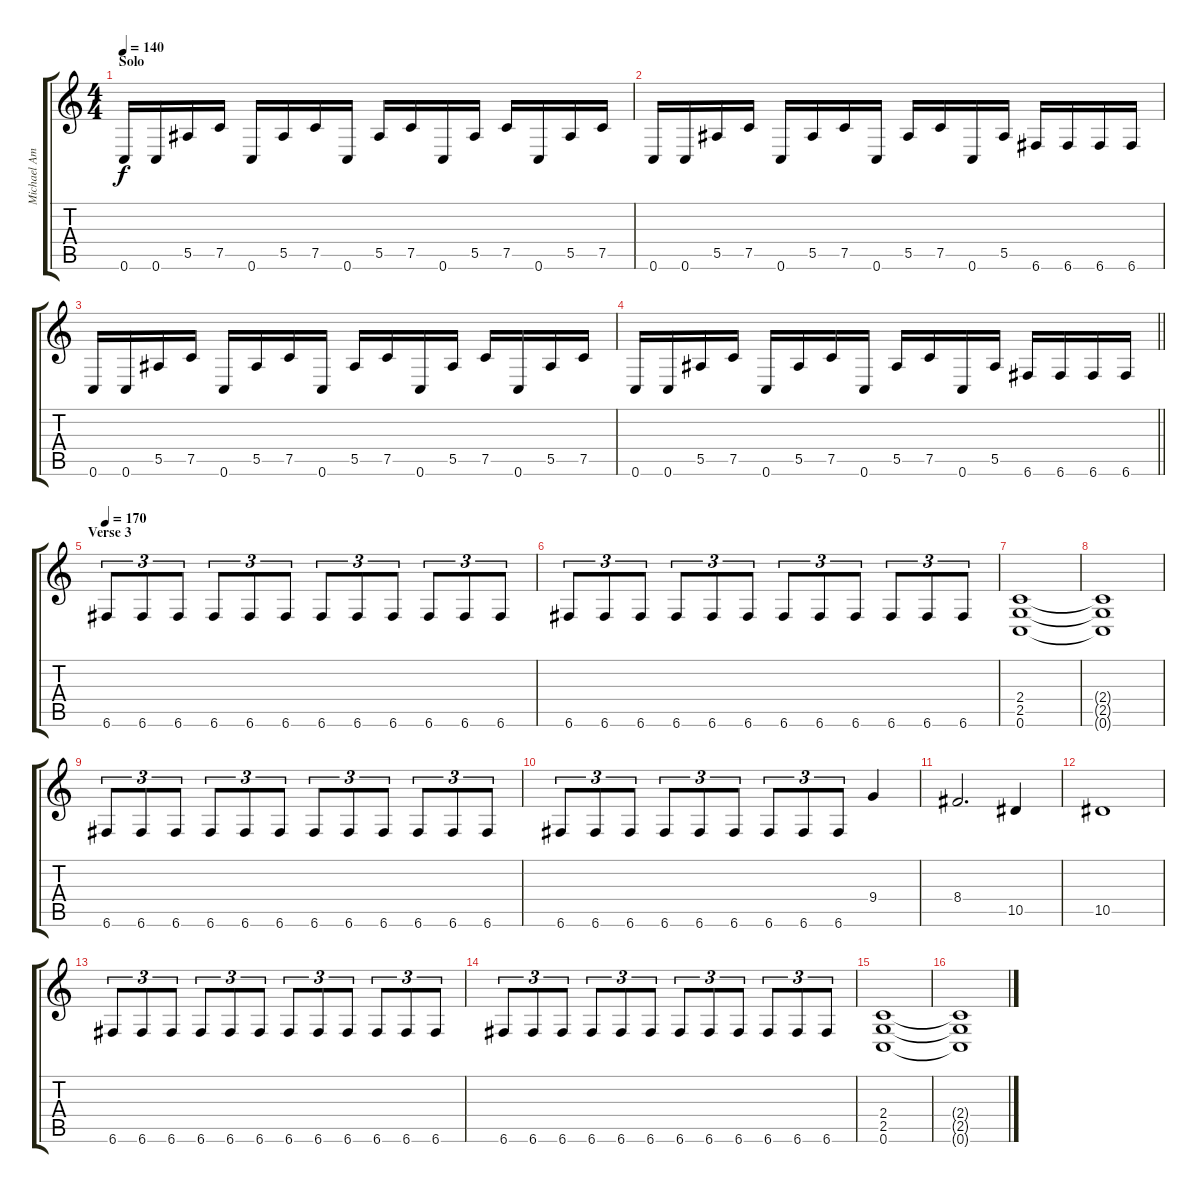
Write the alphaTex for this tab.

\track ("Michael Ammot" "Michael Am") {instrument distortionguitar}
\staff {score tabs}
\tuning (C4 G3 Eb3 Bb2 F2 C2) {hide}
\ts (4 4)
\section ("" "Solo")
\tempo 140
\clef g2
\ks c
0.6.16{dy f} 0.6.16 5.5.16 7.5.16 0.6.16 5.5.16 7.5.16 0.6.16 5.5.16 7.5.16 0.6.16 5.5.16 7.5.16 0.6.16 5.5.16 7.5.16 |
0.6.16 0.6.16 5.5.16 7.5.16 0.6.16 5.5.16 7.5.16 0.6.16 5.5.16 7.5.16 0.6.16 5.5.16 6.6.16 6.6.16 6.6.16 6.6.16 |
0.6.16 0.6.16 5.5.16 7.5.16 0.6.16 5.5.16 7.5.16 0.6.16 5.5.16 7.5.16 0.6.16 5.5.16 7.5.16 0.6.16 5.5.16 7.5.16 |
\barLineRight lightlight
0.6.16 0.6.16 5.5.16 7.5.16 0.6.16 5.5.16 7.5.16 0.6.16 5.5.16 7.5.16 0.6.16 5.5.16 6.6.16 6.6.16 6.6.16 6.6.16 |
\section ("" "Verse 3")
\tempo 170
6.6.8{tu (3 2)} 6.6.8{tu (3 2)} 6.6.8{tu (3 2)} 6.6.8{tu (3 2)} 6.6.8{tu (3 2)} 6.6.8{tu (3 2)} 6.6.8{tu (3 2)} 6.6.8{tu (3 2)} 6.6.8{tu (3 2)} 6.6.8{tu (3 2)} 6.6.8{tu (3 2)} 6.6.8{tu (3 2)} |
6.6.8{tu (3 2)} 6.6.8{tu (3 2)} 6.6.8{tu (3 2)} 6.6.8{tu (3 2)} 6.6.8{tu (3 2)} 6.6.8{tu (3 2)} 6.6.8{tu (3 2)} 6.6.8{tu (3 2)} 6.6.8{tu (3 2)} 6.6.8{tu (3 2)} 6.6.8{tu (3 2)} 6.6.8{tu (3 2)} |
(2.4 2.5 0.6).1 |
(2.4{t} 2.5{t} 0.6{t}).1 |
6.6.8{tu (3 2)} 6.6.8{tu (3 2)} 6.6.8{tu (3 2)} 6.6.8{tu (3 2)} 6.6.8{tu (3 2)} 6.6.8{tu (3 2)} 6.6.8{tu (3 2)} 6.6.8{tu (3 2)} 6.6.8{tu (3 2)} 6.6.8{tu (3 2)} 6.6.8{tu (3 2)} 6.6.8{tu (3 2)} |
6.6.8{tu (3 2)} 6.6.8{tu (3 2)} 6.6.8{tu (3 2)} 6.6.8{tu (3 2)} 6.6.8{tu (3 2)} 6.6.8{tu (3 2)} 6.6.8{tu (3 2)} 6.6.8{tu (3 2)} 6.6.8{tu (3 2)} 9.4.4 |
8.4.2{d} 10.5.4 |
10.5.1 |
6.6.8{tu (3 2)} 6.6.8{tu (3 2)} 6.6.8{tu (3 2)} 6.6.8{tu (3 2)} 6.6.8{tu (3 2)} 6.6.8{tu (3 2)} 6.6.8{tu (3 2)} 6.6.8{tu (3 2)} 6.6.8{tu (3 2)} 6.6.8{tu (3 2)} 6.6.8{tu (3 2)} 6.6.8{tu (3 2)} |
6.6.8{tu (3 2)} 6.6.8{tu (3 2)} 6.6.8{tu (3 2)} 6.6.8{tu (3 2)} 6.6.8{tu (3 2)} 6.6.8{tu (3 2)} 6.6.8{tu (3 2)} 6.6.8{tu (3 2)} 6.6.8{tu (3 2)} 6.6.8{tu (3 2)} 6.6.8{tu (3 2)} 6.6.8{tu (3 2)} |
(2.4 2.5 0.6).1 |
(2.4{t} 2.5{t} 0.6{t}).1
